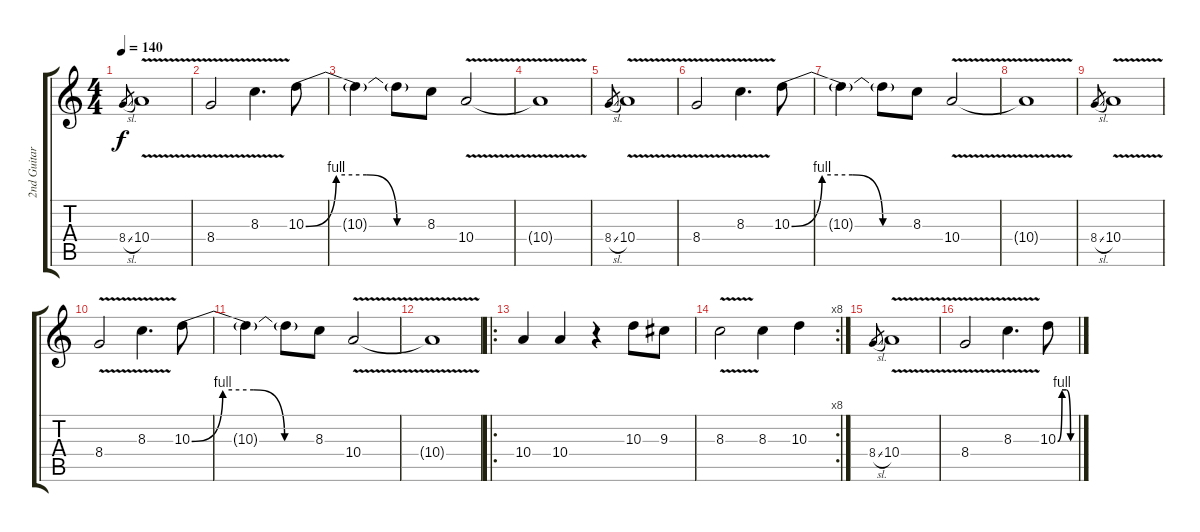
\track ("2nd Guitar" "2nd Guitar") {instrument distortionguitar}
\staff {score tabs}
\tuning (Db4 Ab3 E3 B2 Gb2 Db2) {hide}
\ts (4 4)
\tempo 140
\clef g2
\ks c
8.4{sl}.8{gr dy f} 10.4{v}.1 |
8.4{v}.2 8.3{v}.4{d} 10.3{be (custom 0 0 15 4 30 4 45 0 60 0)}.8 |
10.3{t}.4 10.3{t}.8 8.3.8 10.4{v}.2 |
10.4{t}.1 |
8.4{sl}.8{gr} 10.4{v}.1 |
8.4{v}.2 8.3{v}.4{d} 10.3{be (custom 0 0 15 4 30 4 45 0 60 0)}.8 |
10.3{t}.4 10.3{t}.8 8.3.8 10.4{v}.2 |
10.4{t}.1 |
8.4{sl}.8{gr} 10.4{v}.1 |
8.4{v}.2 8.3{v}.4{d} 10.3{be (custom 0 0 15 4 30 4 45 0 60 0)}.8 |
10.3{t}.4 10.3{t}.8 8.3.8 10.4{v}.2 |
10.4{t}.1 |
\ro
10.4.4 10.4.4 r.4 10.3.8 9.3.8 |
\rc 8
8.3{v}.2 8.3.4 10.3.4 |
8.4{sl}.8{gr} 10.4{v}.1 |
8.4{v}.2 8.3{v}.4{d} 10.3{be (custom 0 0 15 4 30 4 45 0 60 0)}.8
